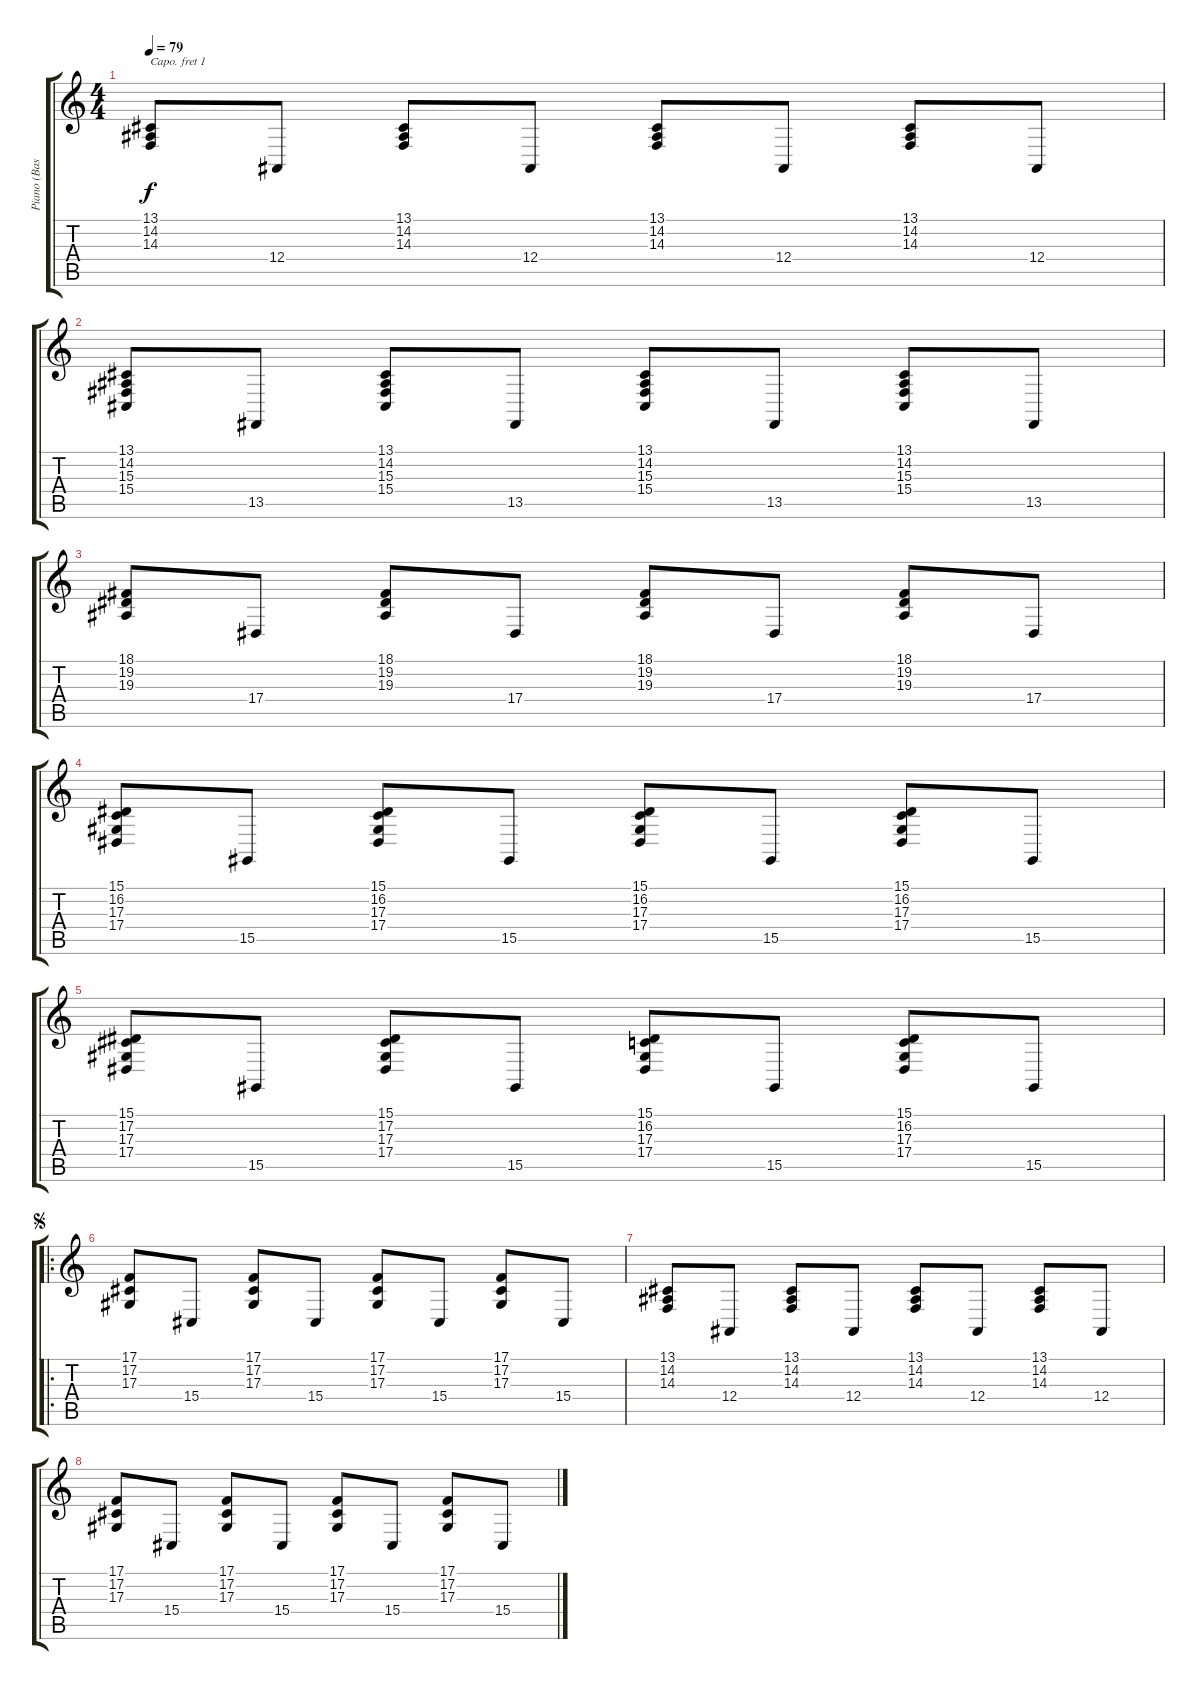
\track ("Piano (Bass standard tuning)" "Piano (Bas") {instrument acousticgrandpiano}
\staff {score tabs}
\capo 1
\tuning (B2 G2 D2 A1 E1 B1) {hide}
\ts (4 4)
\tempo 79
\clef g2
\ks c
(13.1 14.2 14.3).8{dy f} 12.4.8 (13.1 14.2 14.3).8 12.4.8 (13.1 14.2 14.3).8 12.4.8 (13.1 14.2 14.3).8 12.4.8 |
(13.1 14.2 15.3 15.4).8 13.5.8 (13.1 14.2 15.3 15.4).8 13.5.8 (13.1 14.2 15.3 15.4).8 13.5.8 (13.1 14.2 15.3 15.4).8 13.5.8 |
(18.1 19.2 19.3).8 17.4.8 (18.1 19.2 19.3).8 17.4.8 (18.1 19.2 19.3).8 17.4.8 (18.1 19.2 19.3).8 17.4.8 |
(15.1 16.2 17.3 17.4).8 15.5.8 (15.1 16.2 17.3 17.4).8 15.5.8 (15.1 16.2 17.3 17.4).8 15.5.8 (15.1 16.2 17.3 17.4).8 15.5.8 |
(15.1 17.2 17.3 17.4).8 15.5.8 (15.1 17.2 17.3 17.4).8 15.5.8 (15.1 16.2 17.3 17.4).8 15.5.8 (15.1 16.2 17.3 17.4).8 15.5.8 |
\ro
\jump segno
(17.1 17.2 17.3).8 15.4.8 (17.1 17.2 17.3).8 15.4.8 (17.1 17.2 17.3).8 15.4.8 (17.1 17.2 17.3).8 15.4.8 |
(13.1 14.2 14.3).8 12.4.8 (13.1 14.2 14.3).8 12.4.8 (13.1 14.2 14.3).8 12.4.8 (13.1 14.2 14.3).8 12.4.8 |
(17.1 17.2 17.3).8 15.4.8 (17.1 17.2 17.3).8 15.4.8 (17.1 17.2 17.3).8 15.4.8 (17.1 17.2 17.3).8 15.4.8
